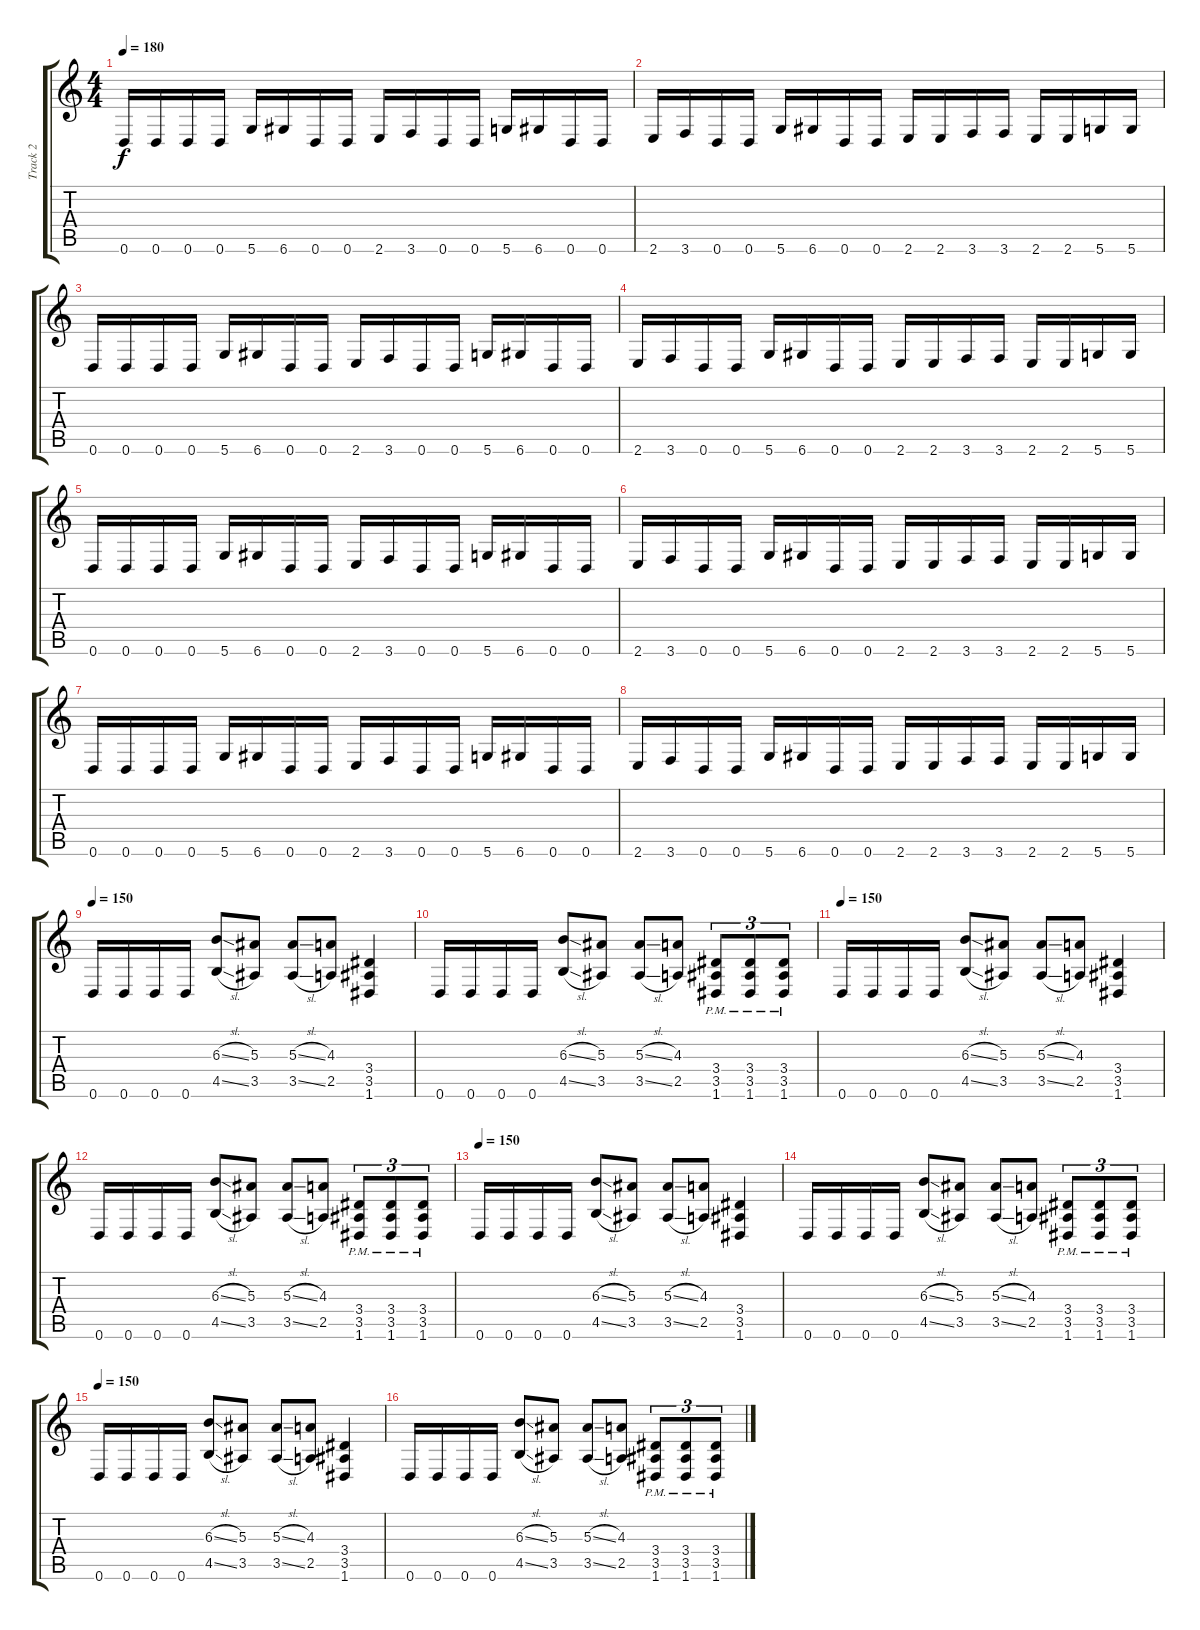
\track ("Track 2" "Track 2") {instrument distortionguitar}
\staff {score tabs}
\tuning (D4 A3 F3 C3 G2 D2) {hide}
\ts (4 4)
\tempo 180
\clef g2
\ks c
0.6.16{dy f} 0.6.16 0.6.16 0.6.16 5.6.16 6.6.16 0.6.16 0.6.16 2.6.16 3.6.16 0.6.16 0.6.16 5.6.16 6.6.16 0.6.16 0.6.16 |
2.6.16 3.6.16 0.6.16 0.6.16 5.6.16 6.6.16 0.6.16 0.6.16 2.6.16 2.6.16 3.6.16 3.6.16 2.6.16 2.6.16 5.6.16 5.6.16 |
0.6.16 0.6.16 0.6.16 0.6.16 5.6.16 6.6.16 0.6.16 0.6.16 2.6.16 3.6.16 0.6.16 0.6.16 5.6.16 6.6.16 0.6.16 0.6.16 |
2.6.16 3.6.16 0.6.16 0.6.16 5.6.16 6.6.16 0.6.16 0.6.16 2.6.16 2.6.16 3.6.16 3.6.16 2.6.16 2.6.16 5.6.16 5.6.16 |
0.6.16 0.6.16 0.6.16 0.6.16 5.6.16 6.6.16 0.6.16 0.6.16 2.6.16 3.6.16 0.6.16 0.6.16 5.6.16 6.6.16 0.6.16 0.6.16 |
2.6.16 3.6.16 0.6.16 0.6.16 5.6.16 6.6.16 0.6.16 0.6.16 2.6.16 2.6.16 3.6.16 3.6.16 2.6.16 2.6.16 5.6.16 5.6.16 |
0.6.16 0.6.16 0.6.16 0.6.16 5.6.16 6.6.16 0.6.16 0.6.16 2.6.16 3.6.16 0.6.16 0.6.16 5.6.16 6.6.16 0.6.16 0.6.16 |
2.6.16 3.6.16 0.6.16 0.6.16 5.6.16 6.6.16 0.6.16 0.6.16 2.6.16 2.6.16 3.6.16 3.6.16 2.6.16 2.6.16 5.6.16 5.6.16 |
\tempo 150
0.6.16 0.6.16 0.6.16 0.6.16 (6.3{sl} 4.5{sl}).8 (5.3 3.5).8 (5.3{sl} 3.5{sl}).8 (4.3 2.5).8 (3.4 3.5 1.6).4 |
0.6.16 0.6.16 0.6.16 0.6.16 (6.3{sl} 4.5{sl}).8 (5.3 3.5).8 (5.3{sl} 3.5{sl}).8 (4.3 2.5).8 (3.4{pm} 3.5{pm} 1.6{pm}).8{tu (3 2)} (3.4{pm} 3.5{pm} 1.6{pm}).8{tu (3 2)} (3.4{pm} 3.5 1.6{pm}).8{tu (3 2)} |
\tempo 150
0.6.16 0.6.16 0.6.16 0.6.16 (6.3{sl} 4.5{sl}).8 (5.3 3.5).8 (5.3{sl} 3.5{sl}).8 (4.3 2.5).8 (3.4 3.5 1.6).4 |
0.6.16 0.6.16 0.6.16 0.6.16 (6.3{sl} 4.5{sl}).8 (5.3 3.5).8 (5.3{sl} 3.5{sl}).8 (4.3 2.5).8 (3.4{pm} 3.5{pm} 1.6{pm}).8{tu (3 2)} (3.4{pm} 3.5{pm} 1.6{pm}).8{tu (3 2)} (3.4{pm} 3.5 1.6{pm}).8{tu (3 2)} |
\tempo 150
0.6.16 0.6.16 0.6.16 0.6.16 (6.3{sl} 4.5{sl}).8 (5.3 3.5).8 (5.3{sl} 3.5{sl}).8 (4.3 2.5).8 (3.4 3.5 1.6).4 |
0.6.16 0.6.16 0.6.16 0.6.16 (6.3{sl} 4.5{sl}).8 (5.3 3.5).8 (5.3{sl} 3.5{sl}).8 (4.3 2.5).8 (3.4{pm} 3.5{pm} 1.6{pm}).8{tu (3 2)} (3.4{pm} 3.5{pm} 1.6{pm}).8{tu (3 2)} (3.4{pm} 3.5 1.6{pm}).8{tu (3 2)} |
\tempo 150
0.6.16 0.6.16 0.6.16 0.6.16 (6.3{sl} 4.5{sl}).8 (5.3 3.5).8 (5.3{sl} 3.5{sl}).8 (4.3 2.5).8 (3.4 3.5 1.6).4 |
0.6.16 0.6.16 0.6.16 0.6.16 (6.3{sl} 4.5{sl}).8 (5.3 3.5).8 (5.3{sl} 3.5{sl}).8 (4.3 2.5).8 (3.4{pm} 3.5{pm} 1.6{pm}).8{tu (3 2)} (3.4{pm} 3.5{pm} 1.6{pm}).8{tu (3 2)} (3.4{pm} 3.5 1.6{pm}).8{tu (3 2)}
